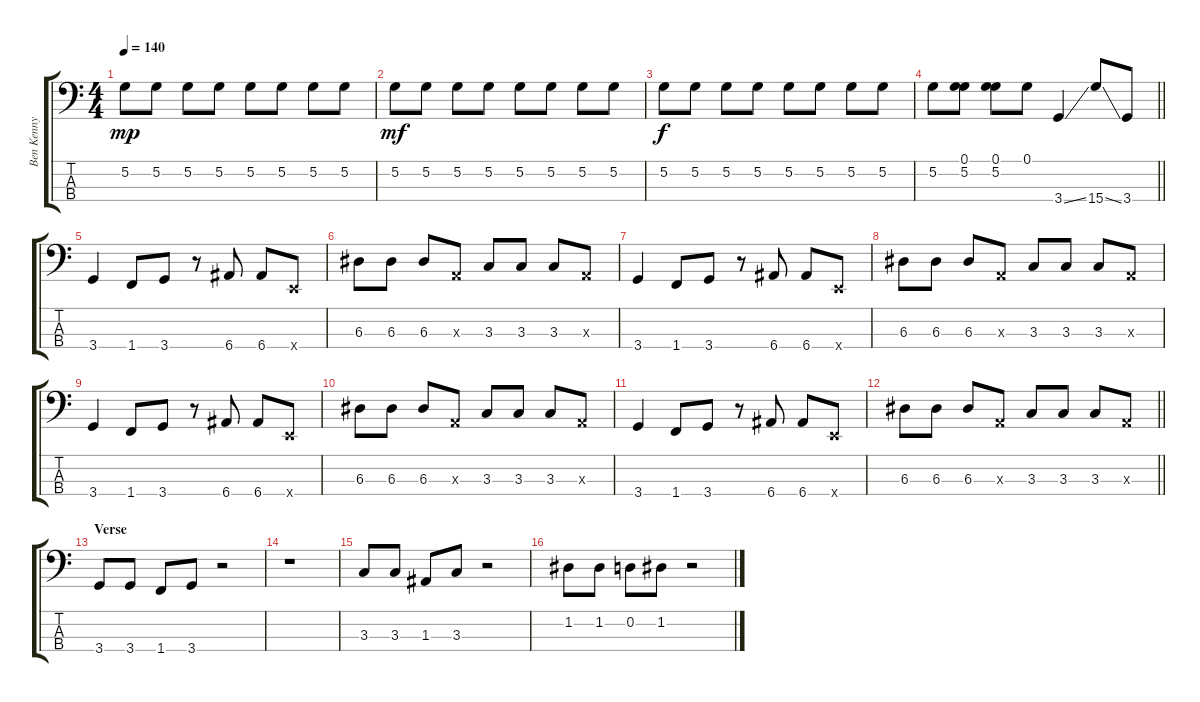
\track ("Ben Kenny [Bass]" "Ben Kenny ") {instrument electricbassfinger}
\staff {score tabs}
\tuning (G2 D2 A1 E1) {hide}
\ts (4 4)
\tempo 140
\clef f4
\ks c
5.2.8{dy mp} 5.2.8 5.2.8 5.2.8 5.2.8 5.2.8 5.2.8 5.2.8 |
5.2.8{dy mf} 5.2.8 5.2.8 5.2.8 5.2.8 5.2.8 5.2.8 5.2.8 |
5.2.8{dy f} 5.2.8 5.2.8 5.2.8 5.2.8 5.2.8 5.2.8 5.2.8 |
\barLineRight lightlight
5.2.8 (0.1 5.2).8 (0.1 5.2).8 0.1.8 3.4{ss}.4 15.4{ss}.8 3.4.8 |
3.4.4 1.4.8 3.4.8 r.8 6.4.8 6.4.8 0.4{x}.8 |
6.3.8 6.3.8 6.3.8 0.3{x}.8 3.3.8 3.3.8 3.3.8 0.3{x}.8 |
3.4.4 1.4.8 3.4.8 r.8 6.4.8 6.4.8 0.4{x}.8 |
6.3.8 6.3.8 6.3.8 0.3{x}.8 3.3.8 3.3.8 3.3.8 0.3{x}.8 |
3.4.4 1.4.8 3.4.8 r.8 6.4.8 6.4.8 0.4{x}.8 |
6.3.8 6.3.8 6.3.8 0.3{x}.8 3.3.8 3.3.8 3.3.8 0.3{x}.8 |
3.4.4 1.4.8 3.4.8 r.8 6.4.8 6.4.8 0.4{x}.8 |
\barLineRight lightlight
6.3.8 6.3.8 6.3.8 0.3{x}.8 3.3.8 3.3.8 3.3.8 0.3{x}.8 |
\section ("" "Verse")
3.4.8 3.4.8 1.4.8 3.4.8 r.2 |
r.1 |
3.3.8 3.3.8 1.3.8 3.3.8 r.2 |
1.2.8 1.2.8 0.2.8 1.2.8 r.2
